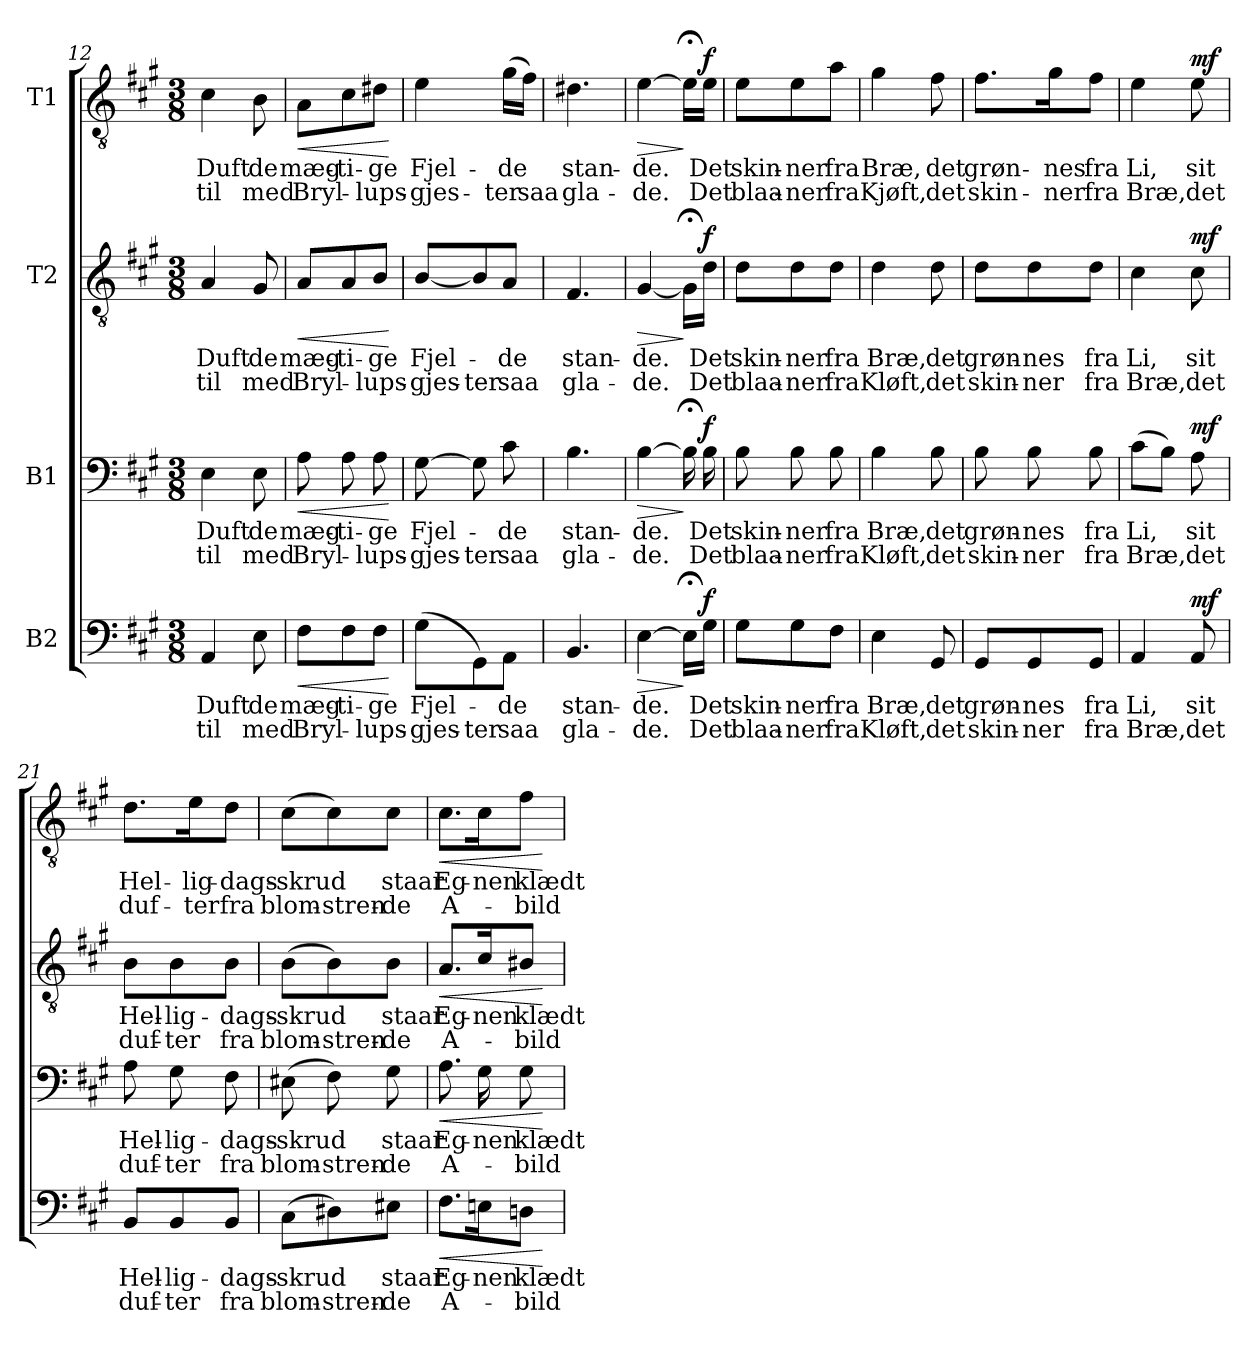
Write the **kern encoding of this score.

**kern	**text	**text	**dynam	**kern	**text	**text	**dynam	**kern	**text	**text	**dynam	**kern	**text	**text	**dynam
*part4	*part4	*part4	*part4	*part3	*part3	*part3	*part3	*part2	*part2	*part2	*part2	*part1	*part1	*part1	*part1
*staff4	*staff4	*staff4	*staff4	*staff3	*staff3	*staff3	*staff3	*staff2	*staff2	*staff2	*staff2	*staff1	*staff1	*staff1	*staff1
*I"B2	*	*	*	*I"B1	*	*	*	*I"T2	*	*	*	*I"T1	*	*	*
*clefF4	*	*	*	*clefF4	*	*	*	*clefGv2	*	*	*	*clefGv2	*	*	*
*k[f#c#g#]	*	*	*	*k[f#c#g#]	*	*	*	*k[f#c#g#]	*	*	*	*k[f#c#g#]	*	*	*
*M3/8	*	*	*	*M3/8	*	*	*	*M3/8	*	*	*	*M3/8	*	*	*
=12	=12	=12	=12	=12	=12	=12	=12	=12	=12	=12	=12	=12	=12	=12	=12
!	!LO:LY:b	!LO:LY:b	!	!	!LO:LY:b	!LO:LY:b	!	!	!LO:LY:b	!LO:LY:b	!	!	!LO:LY:b	!LO:LY:b	!
4AA/	Duft	-til	.	4E\	Duft	-til	.	4A/	Duft	-til	.	4c#\	Duft	-til	.
!	!LO:LY:b	!LO:LY:b	!	!	!LO:LY:b	!LO:LY:b	!	!	!LO:LY:b	!LO:LY:b	!	!	!LO:LY:b	!LO:LY:b	!
8E\	de	med	.	8E\	de	med	.	8G#/	de	med	.	8B\	de	med	.
=13	=13	=13	=13	=13	=13	=13	=13	=13	=13	=13	=13	=13	=13	=13	=13
!	!LO:LY:b	!LO:LY:b	!LO:HP:b	!	!LO:LY:b	!LO:LY:b	!LO:HP:b	!	!LO:LY:b	!LO:LY:b	!LO:HP:b	!	!LO:LY:b	!LO:LY:b	!LO:HP:b
8F#\L	mæg-	Bryl-	<	8A\	mæg-	Bryl-	<	8A/L	mæg-	Bryl-	<	8A\L	mæg-	Bryl-	<
!	!LO:LY:b	!	!	!	!LO:LY:b	!	!	!	!LO:LY:b	!	!	!	!LO:LY:b	!	!
8F#\	-ti-	.	.	8A\	-ti-	.	.	8A/	-ti-	.	.	8c#\	-ti-	.	.
!	!LO:LY:b	!LO:LY:b	!	!	!LO:LY:b	!LO:LY:b	!	!	!LO:LY:b	!LO:LY:b	!	!	!LO:LY:b	!LO:LY:b	!
8F#\J	-ge	-lups-	.	8A\	-ge	-lups-	.	8B/J	-ge	-lups-	.	8d#X\J	-ge	-lups-	.
.	.	.	[	.	.	.	[	.	.	.	[	.	.	.	[
=14	=14	=14	=14	=14	=14	=14	=14	=14	=14	=14	=14	=14	=14	=14	=14
!	!LO:LY:b	!LO:LY:b	!	!	!LO:LY:b	!LO:LY:b	!	!	!LO:LY:b	!LO:LY:b	!	!	!LO:LY:b	!LO:LY:b	!
(>8G#\L	Fjel-	-gjes-	.	[8G#\	Fjel-	-gjes-	.	[8B/L	Fjel-	-gjes-	.	4e\	Fjel-	-gjes-	.
!	!	!LO:LY:b	!	!	!	!LO:LY:b	!	!	!	!LO:LY:b	!	!	!	!	!
8GG#\)	.	ter	.	8G#\]	.	ter	.	8B/]	.	ter	.	.	.	.	.
!	!LO:LY:b	!LO:LY:b	!	!	!LO:LY:b	!LO:LY:b	!	!	!LO:LY:b	!LO:LY:b	!	!	!LO:LY:b	!LO:LY:b	!
8AA\J	-de	-saa	.	8c#\	-de	-saa	.	8A/J	-de	-saa	.	(>16g#\LL	-de	-ter	.
!	!	!	!	!	!	!	!	!	!	!	!	!	!	!LO:LY:b	!
.	.	.	.	.	.	.	.	.	.	.	.	16f#\JJ)	.	saa	.
=15	=15	=15	=15	=15	=15	=15	=15	=15	=15	=15	=15	=15	=15	=15	=15
!	!LO:LY:b	!LO:LY:b	!	!	!LO:LY:b	!LO:LY:b	!	!	!LO:LY:b	!LO:LY:b	!	!	!LO:LY:b	!LO:LY:b	!
4.BB/	stan-	gla-	.	4.B\	stan-	gla-	.	4.F#/	stan-	gla-	.	4.d#X\	stan-	gla-	.
=16	=16	=16	=16	=16	=16	=16	=16	=16	=16	=16	=16	=16	=16	=16	=16
!	!LO:LY:b	!LO:LY:b	!LO:HP:b	!	!LO:LY:b	!LO:LY:b	!LO:HP:b	!	!LO:LY:b	!LO:LY:b	!LO:HP:b	!	!LO:LY:b	!LO:LY:b	!LO:HP:b
[4E\	-de.	-de.	>	[4B\	-de.	-de.	>	[4G#/	-de.	-de.	>	[4e\	-de.	-de.	>
16E;<\LL]	.	.	]	16B;<\]	.	.	]	16G#;<\LL]	.	.	]	16e;<\LL]	.	.	]
!	!LO:LY:b	!LO:LY:b	!LO:DY:a	!	!LO:LY:b	!LO:LY:b	!LO:DY:a	!	!LO:LY:b	!LO:LY:b	!LO:DY:a	!	!LO:LY:b	!LO:LY:b	!LO:DY:a
16G#\JJ	Det	Det	f	16B\	Det	Det	f	16d\JJ	Det	Det	f	16e\JJ	Det	Det	f
=17	=17	=17	=17	=17	=17	=17	=17	=17	=17	=17	=17	=17	=17	=17	=17
!	!LO:LY:b	!LO:LY:b	!	!	!LO:LY:b	!LO:LY:b	!	!	!LO:LY:b	!LO:LY:b	!	!	!LO:LY:b	!LO:LY:b	!
8G#\L	skin-	blaa-	.	8B\	skin-	blaa-	.	8d\L	skin-	blaa-	.	8e\L	skin-	blaa-	.
!	!LO:LY:b	!LO:LY:b	!	!	!LO:LY:b	!LO:LY:b	!	!	!LO:LY:b	!LO:LY:b	!	!	!LO:LY:b	!LO:LY:b	!
8G#\	-ner	-ner	.	8B\	-ner	-ner	.	8d\	-ner	-ner	.	8e\	-ner	-ner	.
!	!LO:LY:b	!LO:LY:b	!	!	!LO:LY:b	!LO:LY:b	!	!	!LO:LY:b	!LO:LY:b	!	!	!LO:LY:b	!LO:LY:b	!
8F#\J	fra	fra	.	8B\	fra	fra	.	8d\J	fra	fra	.	8a\J	fra	fra	.
=18	=18	=18	=18	=18	=18	=18	=18	=18	=18	=18	=18	=18	=18	=18	=18
!	!LO:LY:b	!LO:LY:b	!	!	!LO:LY:b	!LO:LY:b	!	!	!LO:LY:b	!LO:LY:b	!	!	!LO:LY:b	!LO:LY:b	!
4E\	Bræ,	Kløft,	.	4B\	Bræ,	Kløft,	.	4d\	Bræ,	Kløft,	.	4g#\	Bræ,	Kjøft,	.
!	!LO:LY:b	!LO:LY:b	!	!	!LO:LY:b	!LO:LY:b	!	!	!LO:LY:b	!LO:LY:b	!	!	!LO:LY:b	!LO:LY:b	!
8GG#/	det	det	.	8B\	det	det	.	8d\	det	det	.	8f#\	det	det	.
=19	=19	=19	=19	=19	=19	=19	=19	=19	=19	=19	=19	=19	=19	=19	=19
!	!LO:LY:b	!LO:LY:b	!	!	!LO:LY:b	!LO:LY:b	!	!	!LO:LY:b	!LO:LY:b	!	!	!LO:LY:b	!LO:LY:b	!
8GG#/L	grøn-	skin-	.	8B\	grøn-	skin-	.	8d\L	grøn-	skin-	.	8.f#\L	grøn-	skin-	.
!	!LO:LY:b	!LO:LY:b	!	!	!LO:LY:b	!LO:LY:b	!	!	!LO:LY:b	!LO:LY:b	!	!	!	!	!
8GG#/	nes	ner	.	8B\	nes	ner	.	8d\	nes	ner	.	.	.	.	.
!	!	!	!	!	!	!	!	!	!	!	!	!	!LO:LY:b	!LO:LY:b	!
.	.	.	.	.	.	.	.	.	.	.	.	16g#\K	-nes	-ner	.
!	!LO:LY:b	!LO:LY:b	!	!	!LO:LY:b	!LO:LY:b	!	!	!LO:LY:b	!LO:LY:b	!	!	!LO:LY:b	!LO:LY:b	!
8GG#/J	fra	fra	.	8B\	fra	fra	.	8d\J	fra	fra	.	8f#\J	fra	fra	.
!!LO:PB:g=z
=20	=20	=20	=20	=20	=20	=20	=20	=20	=20	=20	=20	=20	=20	=20	=20
!	!LO:LY:b	!LO:LY:b	!	!	!LO:LY:b	!LO:LY:b	!	!	!LO:LY:b	!LO:LY:b	!	!	!LO:LY:b	!LO:LY:b	!
4AA/	Li,	Bræ,	.	(>8c#\L	Li,	Bræ,	.	4c#\	Li,	Bræ,	.	4e\	Li,	Bræ,	.
.	.	.	.	8B\J)	.	.	.	.	.	.	.	.	.	.	.
!	!LO:LY:b	!LO:LY:b	!LO:DY:a	!	!LO:LY:b	!LO:LY:b	!LO:DY:a	!	!LO:LY:b	!LO:LY:b	!LO:DY:a	!	!LO:LY:b	!LO:LY:b	!LO:DY:a
8AA/	sit	det	mf	8A\	sit	det	mf	8c#\	sit	det	mf	8e\	sit	det	mf
=21	=21	=21	=21	=21	=21	=21	=21	=21	=21	=21	=21	=21	=21	=21	=21
!	!LO:LY:b	!LO:LY:b	!	!	!LO:LY:b	!LO:LY:b	!	!	!LO:LY:b	!LO:LY:b	!	!	!LO:LY:b	!LO:LY:b	!
8BB/L	Hel-	duf-	.	8A\	Hel-	duf-	.	8B\L	Hel-	duf-	.	8.d\L	Hel-	duf-	.
!	!LO:LY:b	!LO:LY:b	!	!	!LO:LY:b	!LO:LY:b	!	!	!LO:LY:b	!LO:LY:b	!	!	!	!	!
8BB/	lig-	ter	.	8G#\	lig-	ter	.	8B\	lig-	ter	.	.	.	.	.
!	!	!	!	!	!	!	!	!	!	!	!	!	!LO:LY:b	!LO:LY:b	!
.	.	.	.	.	.	.	.	.	.	.	.	16e\K	-lig-	-ter	.
!	!LO:LY:b	!LO:LY:b	!	!	!LO:LY:b	!LO:LY:b	!	!	!LO:LY:b	!LO:LY:b	!	!	!LO:LY:b	!LO:LY:b	!
8BB/J	-dags-	fra	.	8F#\	-dags-	fra	.	8B\J	-dags-	fra	.	8d\J	-dags-	fra	.
=22	=22	=22	=22	=22	=22	=22	=22	=22	=22	=22	=22	=22	=22	=22	=22
!	!LO:LY:b	!LO:LY:b	!	!	!LO:LY:b	!LO:LY:b	!	!	!LO:LY:b	!LO:LY:b	!	!	!LO:LY:b	!LO:LY:b	!
(>8C#\L	-skrud	blom-	.	(>8E#X\	-skrud	blom-	.	(>8B\L	-skrud	blom-	.	(>8c#\L	-skrud	blom-	.
!	!	!LO:LY:b	!	!	!	!LO:LY:b	!	!	!	!LO:LY:b	!	!	!	!LO:LY:b	!
8D#X\)	.	-stren-	.	8F#\)	.	-stren-	.	8B\)	.	-stren-	.	8c#\)	.	-stren-	.
!	!LO:LY:b	!LO:LY:b	!	!	!LO:LY:b	!LO:LY:b	!	!	!LO:LY:b	!LO:LY:b	!	!	!LO:LY:b	!LO:LY:b	!
8E#X\J	staar	-de	.	8G#\	staar	-de	.	8B\J	staar	-de	.	8c#\J	staar	-de	.
=23	=23	=23	=23	=23	=23	=23	=23	=23	=23	=23	=23	=23	=23	=23	=23
!	!LO:LY:b	!LO:LY:b	!LO:HP:b	!	!LO:LY:b	!LO:LY:b	!LO:HP:b	!	!LO:LY:b	!LO:LY:b	!LO:HP:b	!	!LO:LY:b	!LO:LY:b	!LO:HP:b
8.F#\L	Eg-	A-	<	8.A\	Eg-	A-	<	8.A/L	Eg-	A-	<	8.c#\L	Eg-	A-	<
!	!LO:LY:b	!	!	!	!LO:LY:b	!	!	!	!LO:LY:b	!	!	!	!LO:LY:b	!	!
16En\K	-nen	.	.	16G#\	-nen	.	.	16c#/K	-nen	.	.	16c#\K	-nen	.	.
!	!LO:LY:b	!LO:LY:b	!	!	!LO:LY:b	!LO:LY:b	!	!	!LO:LY:b	!LO:LY:b	!	!	!LO:LY:b	!LO:LY:b	!
8Dn\J	klædt	-bild-	.	8G#\	klædt	-bild-	.	8B#X/J	klædt	-bild-	.	8f#\J	klædt	-bild-	.
.	.	.	[	.	.	.	[	.	.	.	[	.	.	.	[
=	=	=	=	=	=	=	=	=	=	=	=	=	=	=	=
*-	*-	*-	*-	*-	*-	*-	*-	*-	*-	*-	*-	*-	*-	*-	*-
